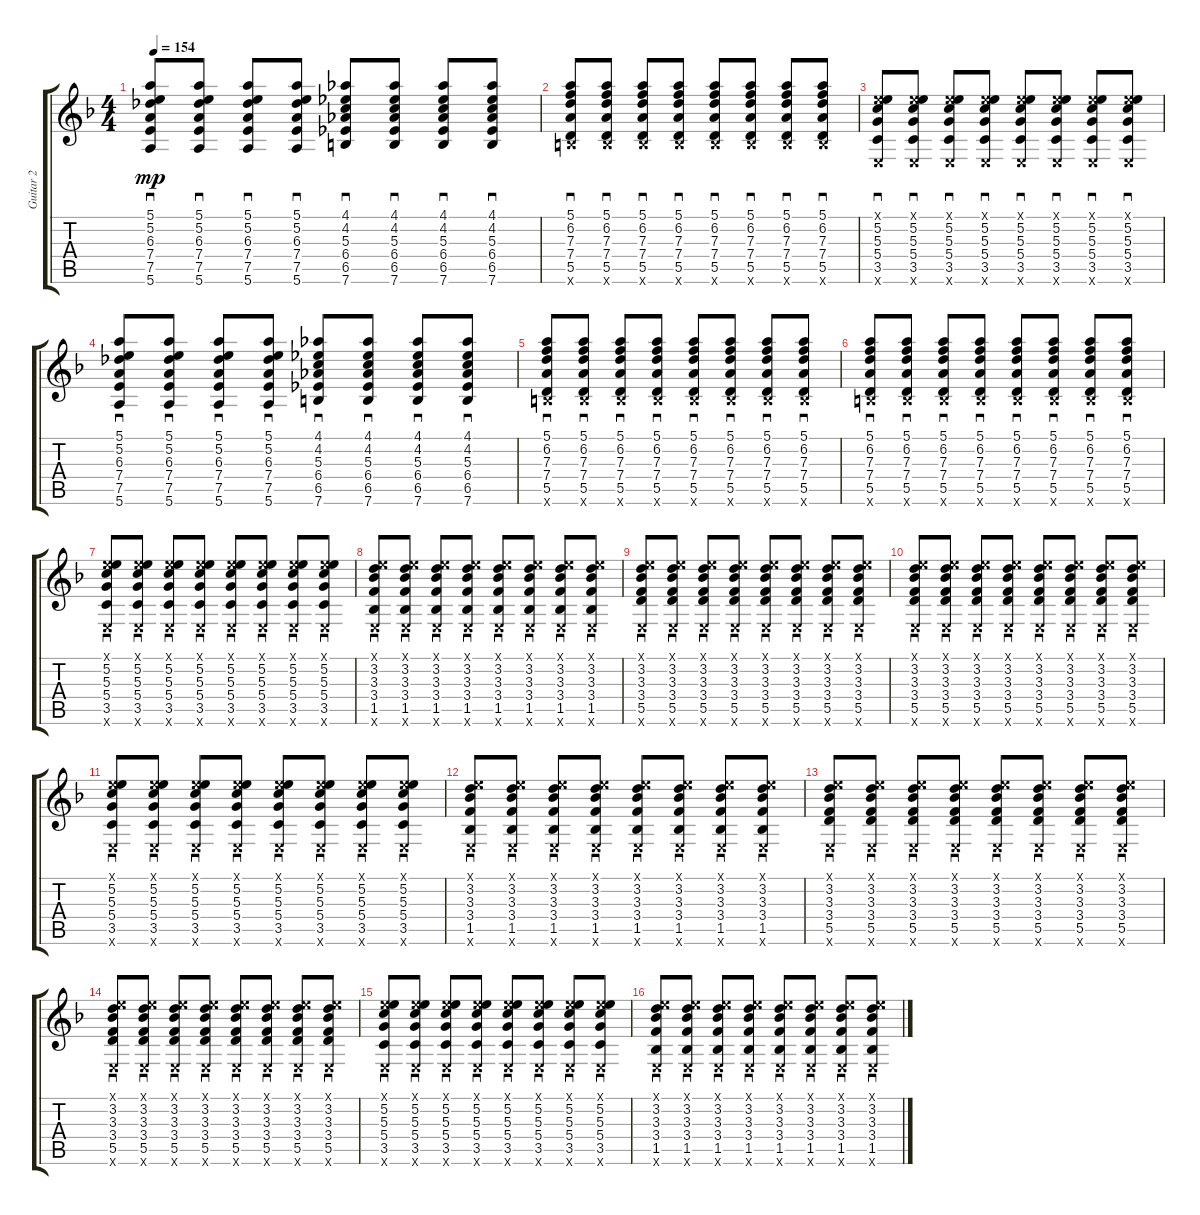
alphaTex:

\track ("Guitar 2" "Guitar 2") {instrument electricguitarclean}
\staff {score tabs}
\tuning (E4 B3 G3 D3 A2 E2) {hide}
\ts (4 4)
\tempo 154
\clef g2
\ks f
(5.1 5.2 6.3 7.4 7.5 5.6).8{sd dy mp} (5.1 5.2 6.3 7.4 7.5 5.6).8{sd} (5.1 5.2 6.3 7.4 7.5 5.6).8{sd} (5.1 5.2 6.3 7.4 7.5 5.6).8{sd} (4.1 4.2 5.3 6.4 6.5 7.6).8{sd} (4.1 4.2 5.3 6.4 6.5 7.6).8{sd} (4.1 4.2 5.3 6.4 6.5 7.6).8{sd} (4.1 4.2 5.3 6.4 6.5 7.6).8{sd} |
(5.1 6.2 7.3 7.4 5.5 7.6{x}).8{sd} (5.1 6.2 7.3 7.4 5.5 7.6{x}).8{sd} (5.1 6.2 7.3 7.4 5.5 7.6{x}).8{sd} (5.1 6.2 7.3 7.4 5.5 7.6{x}).8{sd} (5.1 6.2 7.3 7.4 5.5 7.6{x}).8{sd} (5.1 6.2 7.3 7.4 5.5 7.6{x}).8{sd} (5.1 6.2 7.3 7.4 5.5 7.6{x}).8{sd} (5.1 6.2 7.3 7.4 5.5 7.6{x}).8{sd} |
(0.1{x} 5.2 5.3 5.4 3.5 0.6{x}).8{sd} (0.1{x} 5.2 5.3 5.4 3.5 0.6{x}).8{sd} (0.1{x} 5.2 5.3 5.4 3.5 0.6{x}).8{sd} (0.1{x} 5.2 5.3 5.4 3.5 0.6{x}).8{sd} (0.1{x} 5.2 5.3 5.4 3.5 0.6{x}).8{sd} (0.1{x} 5.2 5.3 5.4 3.5 0.6{x}).8{sd} (0.1{x} 5.2 5.3 5.4 3.5 0.6{x}).8{sd} (0.1{x} 5.2 5.3 5.4 3.5 0.6{x}).8{sd} |
(5.1 5.2 6.3 7.4 7.5 5.6).8{sd} (5.1 5.2 6.3 7.4 7.5 5.6).8{sd} (5.1 5.2 6.3 7.4 7.5 5.6).8{sd} (5.1 5.2 6.3 7.4 7.5 5.6).8{sd} (4.1 4.2 5.3 6.4 6.5 7.6).8{sd} (4.1 4.2 5.3 6.4 6.5 7.6).8{sd} (4.1 4.2 5.3 6.4 6.5 7.6).8{sd} (4.1 4.2 5.3 6.4 6.5 7.6).8{sd} |
(5.1 6.2 7.3 7.4 5.5 7.6{x}).8{sd} (5.1 6.2 7.3 7.4 5.5 7.6{x}).8{sd} (5.1 6.2 7.3 7.4 5.5 7.6{x}).8{sd} (5.1 6.2 7.3 7.4 5.5 7.6{x}).8{sd} (5.1 6.2 7.3 7.4 5.5 7.6{x}).8{sd} (5.1 6.2 7.3 7.4 5.5 7.6{x}).8{sd} (5.1 6.2 7.3 7.4 5.5 7.6{x}).8{sd} (5.1 6.2 7.3 7.4 5.5 7.6{x}).8{sd} |
(5.1 6.2 7.3 7.4 5.5 7.6{x}).8{sd} (5.1 6.2 7.3 7.4 5.5 7.6{x}).8{sd} (5.1 6.2 7.3 7.4 5.5 7.6{x}).8{sd} (5.1 6.2 7.3 7.4 5.5 7.6{x}).8{sd} (5.1 6.2 7.3 7.4 5.5 7.6{x}).8{sd} (5.1 6.2 7.3 7.4 5.5 7.6{x}).8{sd} (5.1 6.2 7.3 7.4 5.5 7.6{x}).8{sd} (5.1 6.2 7.3 7.4 5.5 7.6{x}).8{sd} |
(0.1{x} 5.2 5.3 5.4 3.5 0.6{x}).8{sd} (0.1{x} 5.2 5.3 5.4 3.5 0.6{x}).8{sd} (0.1{x} 5.2 5.3 5.4 3.5 0.6{x}).8{sd} (0.1{x} 5.2 5.3 5.4 3.5 0.6{x}).8{sd} (0.1{x} 5.2 5.3 5.4 3.5 0.6{x}).8{sd} (0.1{x} 5.2 5.3 5.4 3.5 0.6{x}).8{sd} (0.1{x} 5.2 5.3 5.4 3.5 0.6{x}).8{sd} (0.1{x} 5.2 5.3 5.4 3.5 0.6{x}).8{sd} |
(0.1{x} 3.2 3.3 3.4 1.5 0.6{x}).8{sd} (0.1{x} 3.2 3.3 3.4 1.5 0.6{x}).8{sd} (0.1{x} 3.2 3.3 3.4 1.5 0.6{x}).8{sd} (0.1{x} 3.2 3.3 3.4 1.5 0.6{x}).8{sd} (0.1{x} 3.2 3.3 3.4 1.5 0.6{x}).8{sd} (0.1{x} 3.2 3.3 3.4 1.5 0.6{x}).8{sd} (0.1{x} 3.2 3.3 3.4 1.5 0.6{x}).8{sd} (0.1{x} 3.2 3.3 3.4 1.5 0.6{x}).8{sd} |
(0.1{x} 3.2 3.3 3.4 5.5 0.6{x}).8{sd} (0.1{x} 3.2 3.3 3.4 5.5 0.6{x}).8{sd} (0.1{x} 3.2 3.3 3.4 5.5 0.6{x}).8{sd} (0.1{x} 3.2 3.3 3.4 5.5 0.6{x}).8{sd} (0.1{x} 3.2 3.3 3.4 5.5 0.6{x}).8{sd} (0.1{x} 3.2 3.3 3.4 5.5 0.6{x}).8{sd} (0.1{x} 3.2 3.3 3.4 5.5 0.6{x}).8{sd} (0.1{x} 3.2 3.3 3.4 5.5 0.6{x}).8{sd} |
(0.1{x} 3.2 3.3 3.4 5.5 0.6{x}).8{sd} (0.1{x} 3.2 3.3 3.4 5.5 0.6{x}).8{sd} (0.1{x} 3.2 3.3 3.4 5.5 0.6{x}).8{sd} (0.1{x} 3.2 3.3 3.4 5.5 0.6{x}).8{sd} (0.1{x} 3.2 3.3 3.4 5.5 0.6{x}).8{sd} (0.1{x} 3.2 3.3 3.4 5.5 0.6{x}).8{sd} (0.1{x} 3.2 3.3 3.4 5.5 0.6{x}).8{sd} (0.1{x} 3.2 3.3 3.4 5.5 0.6{x}).8{sd} |
(0.1{x} 5.2 5.3 5.4 3.5 0.6{x}).8{sd} (0.1{x} 5.2 5.3 5.4 3.5 0.6{x}).8{sd} (0.1{x} 5.2 5.3 5.4 3.5 0.6{x}).8{sd} (0.1{x} 5.2 5.3 5.4 3.5 0.6{x}).8{sd} (0.1{x} 5.2 5.3 5.4 3.5 0.6{x}).8{sd} (0.1{x} 5.2 5.3 5.4 3.5 0.6{x}).8{sd} (0.1{x} 5.2 5.3 5.4 3.5 0.6{x}).8{sd} (0.1{x} 5.2 5.3 5.4 3.5 0.6{x}).8{sd} |
(0.1{x} 3.2 3.3 3.4 1.5 0.6{x}).8{sd} (0.1{x} 3.2 3.3 3.4 1.5 0.6{x}).8{sd} (0.1{x} 3.2 3.3 3.4 1.5 0.6{x}).8{sd} (0.1{x} 3.2 3.3 3.4 1.5 0.6{x}).8{sd} (0.1{x} 3.2 3.3 3.4 1.5 0.6{x}).8{sd} (0.1{x} 3.2 3.3 3.4 1.5 0.6{x}).8{sd} (0.1{x} 3.2 3.3 3.4 1.5 0.6{x}).8{sd} (0.1{x} 3.2 3.3 3.4 1.5 0.6{x}).8{sd} |
(0.1{x} 3.2 3.3 3.4 5.5 0.6{x}).8{sd} (0.1{x} 3.2 3.3 3.4 5.5 0.6{x}).8{sd} (0.1{x} 3.2 3.3 3.4 5.5 0.6{x}).8{sd} (0.1{x} 3.2 3.3 3.4 5.5 0.6{x}).8{sd} (0.1{x} 3.2 3.3 3.4 5.5 0.6{x}).8{sd} (0.1{x} 3.2 3.3 3.4 5.5 0.6{x}).8{sd} (0.1{x} 3.2 3.3 3.4 5.5 0.6{x}).8{sd} (0.1{x} 3.2 3.3 3.4 5.5 0.6{x}).8{sd} |
(0.1{x} 3.2 3.3 3.4 5.5 0.6{x}).8{sd} (0.1{x} 3.2 3.3 3.4 5.5 0.6{x}).8{sd} (0.1{x} 3.2 3.3 3.4 5.5 0.6{x}).8{sd} (0.1{x} 3.2 3.3 3.4 5.5 0.6{x}).8{sd} (0.1{x} 3.2 3.3 3.4 5.5 0.6{x}).8{sd} (0.1{x} 3.2 3.3 3.4 5.5 0.6{x}).8{sd} (0.1{x} 3.2 3.3 3.4 5.5 0.6{x}).8{sd} (0.1{x} 3.2 3.3 3.4 5.5 0.6{x}).8{sd} |
(0.1{x} 5.2 5.3 5.4 3.5 0.6{x}).8{sd} (0.1{x} 5.2 5.3 5.4 3.5 0.6{x}).8{sd} (0.1{x} 5.2 5.3 5.4 3.5 0.6{x}).8{sd} (0.1{x} 5.2 5.3 5.4 3.5 0.6{x}).8{sd} (0.1{x} 5.2 5.3 5.4 3.5 0.6{x}).8{sd} (0.1{x} 5.2 5.3 5.4 3.5 0.6{x}).8{sd} (0.1{x} 5.2 5.3 5.4 3.5 0.6{x}).8{sd} (0.1{x} 5.2 5.3 5.4 3.5 0.6{x}).8{sd} |
(0.1{x} 3.2 3.3 3.4 1.5 0.6{x}).8{sd} (0.1{x} 3.2 3.3 3.4 1.5 0.6{x}).8{sd} (0.1{x} 3.2 3.3 3.4 1.5 0.6{x}).8{sd} (0.1{x} 3.2 3.3 3.4 1.5 0.6{x}).8{sd} (0.1{x} 3.2 3.3 3.4 1.5 0.6{x}).8{sd} (0.1{x} 3.2 3.3 3.4 1.5 0.6{x}).8{sd} (0.1{x} 3.2 3.3 3.4 1.5 0.6{x}).8{sd} (0.1{x} 3.2 3.3 3.4 1.5 0.6{x}).8{sd}
